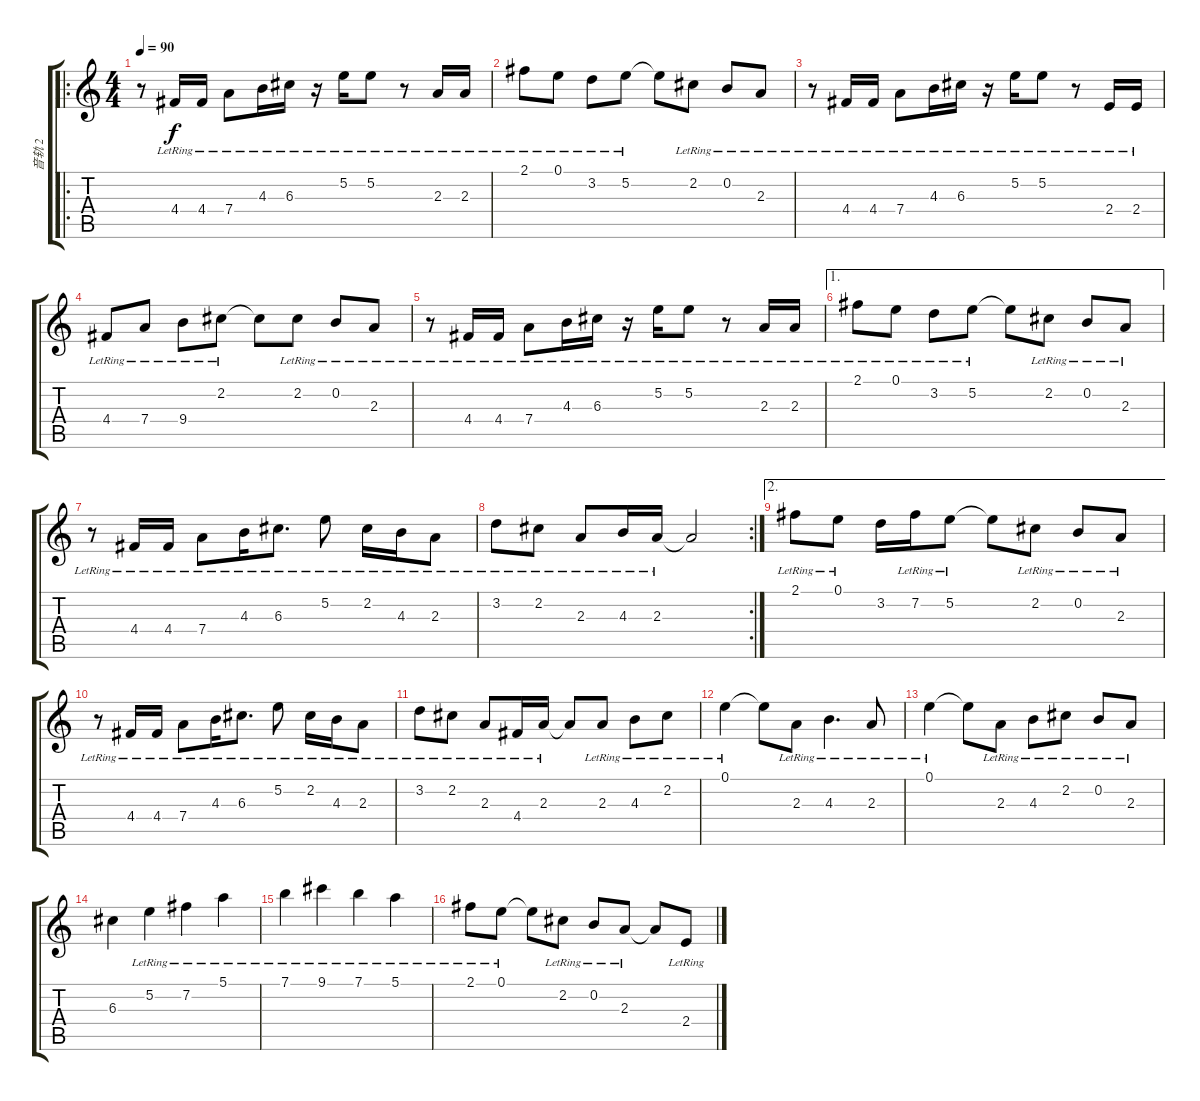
\track ("音轨 2" "音轨 2") {instrument acousticguitarnylon}
\staff {score tabs}
\tuning (E4 B3 G3 D3 A2 E2) {hide}
\ro
\ts (4 4)
\tempo 90
\clef g2
\ks c
r.8{dy f} 4.4{lr}.16 4.4{lr}.16 7.4{lr}.8 4.3{lr}.16 6.3{lr}.16 r.16 5.2{lr}.16 5.2{lr}.8 r.8 2.3{lr}.16 2.3{lr}.16 |
2.1{lr}.8 0.1{lr}.8 3.2{lr}.8 5.2{lr}.8 5.2{t}.8 2.2{lr}.8 0.2{lr}.8 2.3{lr}.8 |
r.8 4.4{lr}.16 4.4{lr}.16 7.4{lr}.8 4.3{lr}.16 6.3{lr}.16 r.16 5.2{lr}.16 5.2{lr}.8 r.8 2.4{lr}.16 2.4{lr}.16 |
4.4{lr}.8 7.4{lr}.8 9.4{lr}.8 2.2{lr}.8 2.2{t}.8 2.2{lr}.8 0.2{lr}.8 2.3{lr}.8 |
r.8 4.4{lr}.16 4.4{lr}.16 7.4{lr}.8 4.3{lr}.16 6.3{lr}.16 r.16 5.2{lr}.16 5.2{lr}.8 r.8 2.3{lr}.16 2.3{lr}.16 |
\ae 1
2.1{lr}.8 0.1{lr}.8 3.2{lr}.8 5.2{lr}.8 5.2{t}.8 2.2{lr}.8 0.2{lr}.8 2.3{lr}.8 |
r.8 4.4{lr}.16 4.4{lr}.16 7.4{lr}.8 4.3{lr}.16 6.3{lr}.8{d} 5.2{lr}.8 2.2{lr}.16 4.3{lr}.16 2.3{lr}.8 |
\rc 2
3.2{lr}.8 2.2{lr}.8 2.3{lr}.8 4.3{lr}.16 2.3{lr}.16 2.3{t}.2 |
\ae 2
2.1{lr}.8 0.1{lr}.8 3.2.16 7.2{lr}.16 5.2{lr}.8 5.2{t}.8 2.2{lr}.8 0.2{lr}.8 2.3{lr}.8 |
r.8 4.4{lr}.16 4.4{lr}.16 7.4{lr}.8 4.3{lr}.16 6.3{lr}.8{d} 5.2{lr}.8 2.2{lr}.16 4.3{lr}.16 2.3{lr}.8 |
3.2{lr}.8 2.2{lr}.8 2.3{lr}.8 4.4{lr}.16 2.3{lr}.16 2.3{t}.8 2.3{lr}.8 4.3{lr}.8 2.2{lr}.8 |
0.1{lr}.4 0.1{t}.8 2.3{lr}.8 4.3{lr}.4{d} 2.3{lr}.8 |
0.1{lr}.4 0.1{t}.8 2.3{lr}.8 4.3{lr}.8 2.2{lr}.8 0.2{lr}.8 2.3{lr}.8 |
6.3.4 5.2{lr}.4 7.2{lr}.4 5.1{lr}.4 |
7.1{lr}.4 9.1{lr}.4 7.1{lr}.4 5.1{lr}.4 |
2.1{lr}.8 0.1{lr}.8 0.1{t}.8 2.2{lr}.8 0.2{lr}.8 2.3{lr}.8 2.3{t}.8 2.4{lr}.8
